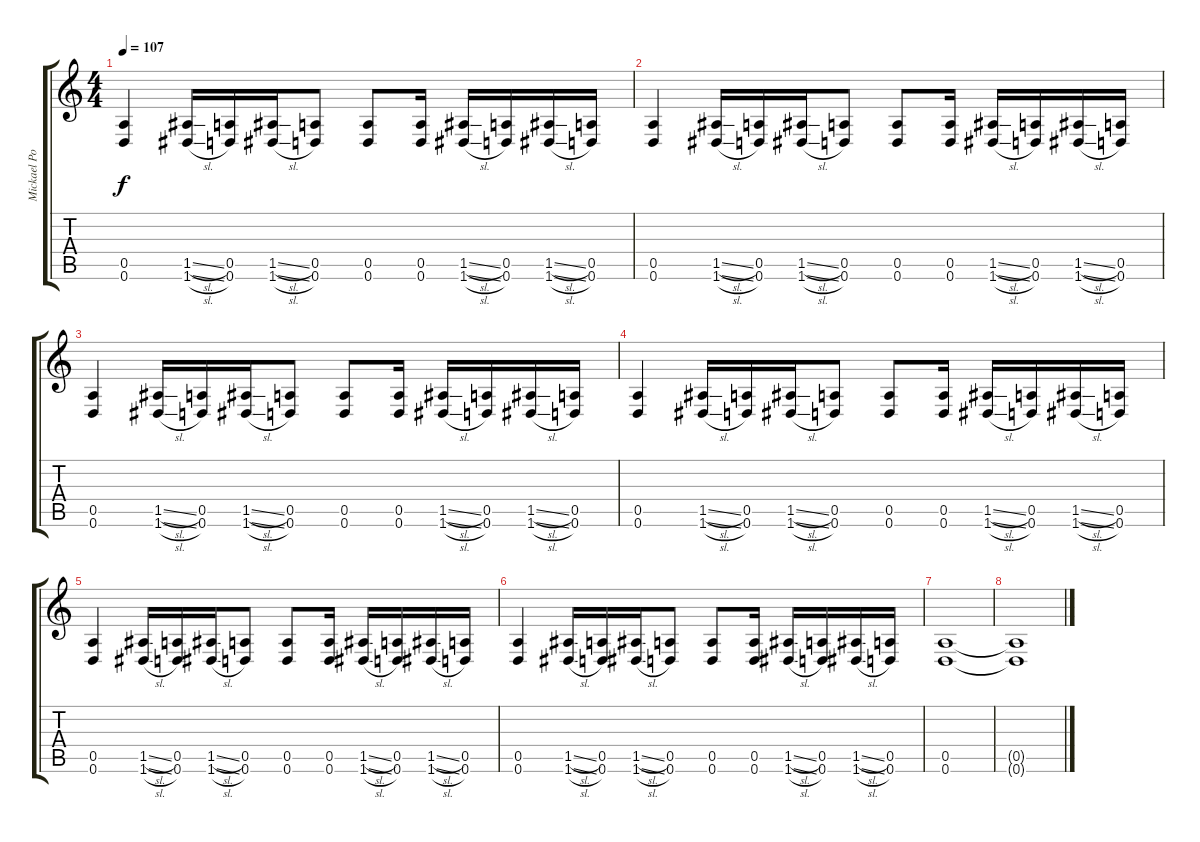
\track ("Mickael Poulsen (Rythm guitar)" "Mickael Po") {instrument distortionguitar}
\staff {score tabs}
\tuning (E4 B3 G3 D3 A2 D2) {hide}
\ts (4 4)
\tempo 107
\clef g2
\ks c
(0.5 0.6).4{dy f} (1.5{sl} 1.6{sl}).16 (0.5 0.6).16 (1.5{sl} 1.6{sl}).16 (0.5 0.6).8 (0.5 0.6).8 (0.5 0.6).16 (1.5{sl} 1.6{sl}).16 (0.5 0.6).16 (1.5{sl} 1.6{sl}).16 (0.5 0.6).16 |
(0.5 0.6).4 (1.5{sl} 1.6{sl}).16 (0.5 0.6).16 (1.5{sl} 1.6{sl}).16 (0.5 0.6).8 (0.5 0.6).8 (0.5 0.6).16 (1.5{sl} 1.6{sl}).16 (0.5 0.6).16 (1.5{sl} 1.6{sl}).16 (0.5 0.6).16 |
(0.5 0.6).4 (1.5{sl} 1.6{sl}).16 (0.5 0.6).16 (1.5{sl} 1.6{sl}).16 (0.5 0.6).8 (0.5 0.6).8 (0.5 0.6).16 (1.5{sl} 1.6{sl}).16 (0.5 0.6).16 (1.5{sl} 1.6{sl}).16 (0.5 0.6).16 |
(0.5 0.6).4 (1.5{sl} 1.6{sl}).16 (0.5 0.6).16 (1.5{sl} 1.6{sl}).16 (0.5 0.6).8 (0.5 0.6).8 (0.5 0.6).16 (1.5{sl} 1.6{sl}).16 (0.5 0.6).16 (1.5{sl} 1.6{sl}).16 (0.5 0.6).16 |
(0.5 0.6).4 (1.5{sl} 1.6{sl}).16 (0.5 0.6).16 (1.5{sl} 1.6{sl}).16 (0.5 0.6).8 (0.5 0.6).8 (0.5 0.6).16 (1.5{sl} 1.6{sl}).16 (0.5 0.6).16 (1.5{sl} 1.6{sl}).16 (0.5 0.6).16 |
(0.5 0.6).4 (1.5{sl} 1.6{sl}).16 (0.5 0.6).16 (1.5{sl} 1.6{sl}).16 (0.5 0.6).8 (0.5 0.6).8 (0.5 0.6).16 (1.5{sl} 1.6{sl}).16 (0.5 0.6).16 (1.5{sl} 1.6{sl}).16 (0.5 0.6).16 |
(0.5 0.6).1 |
(0.5{t} 0.6{t}).1
